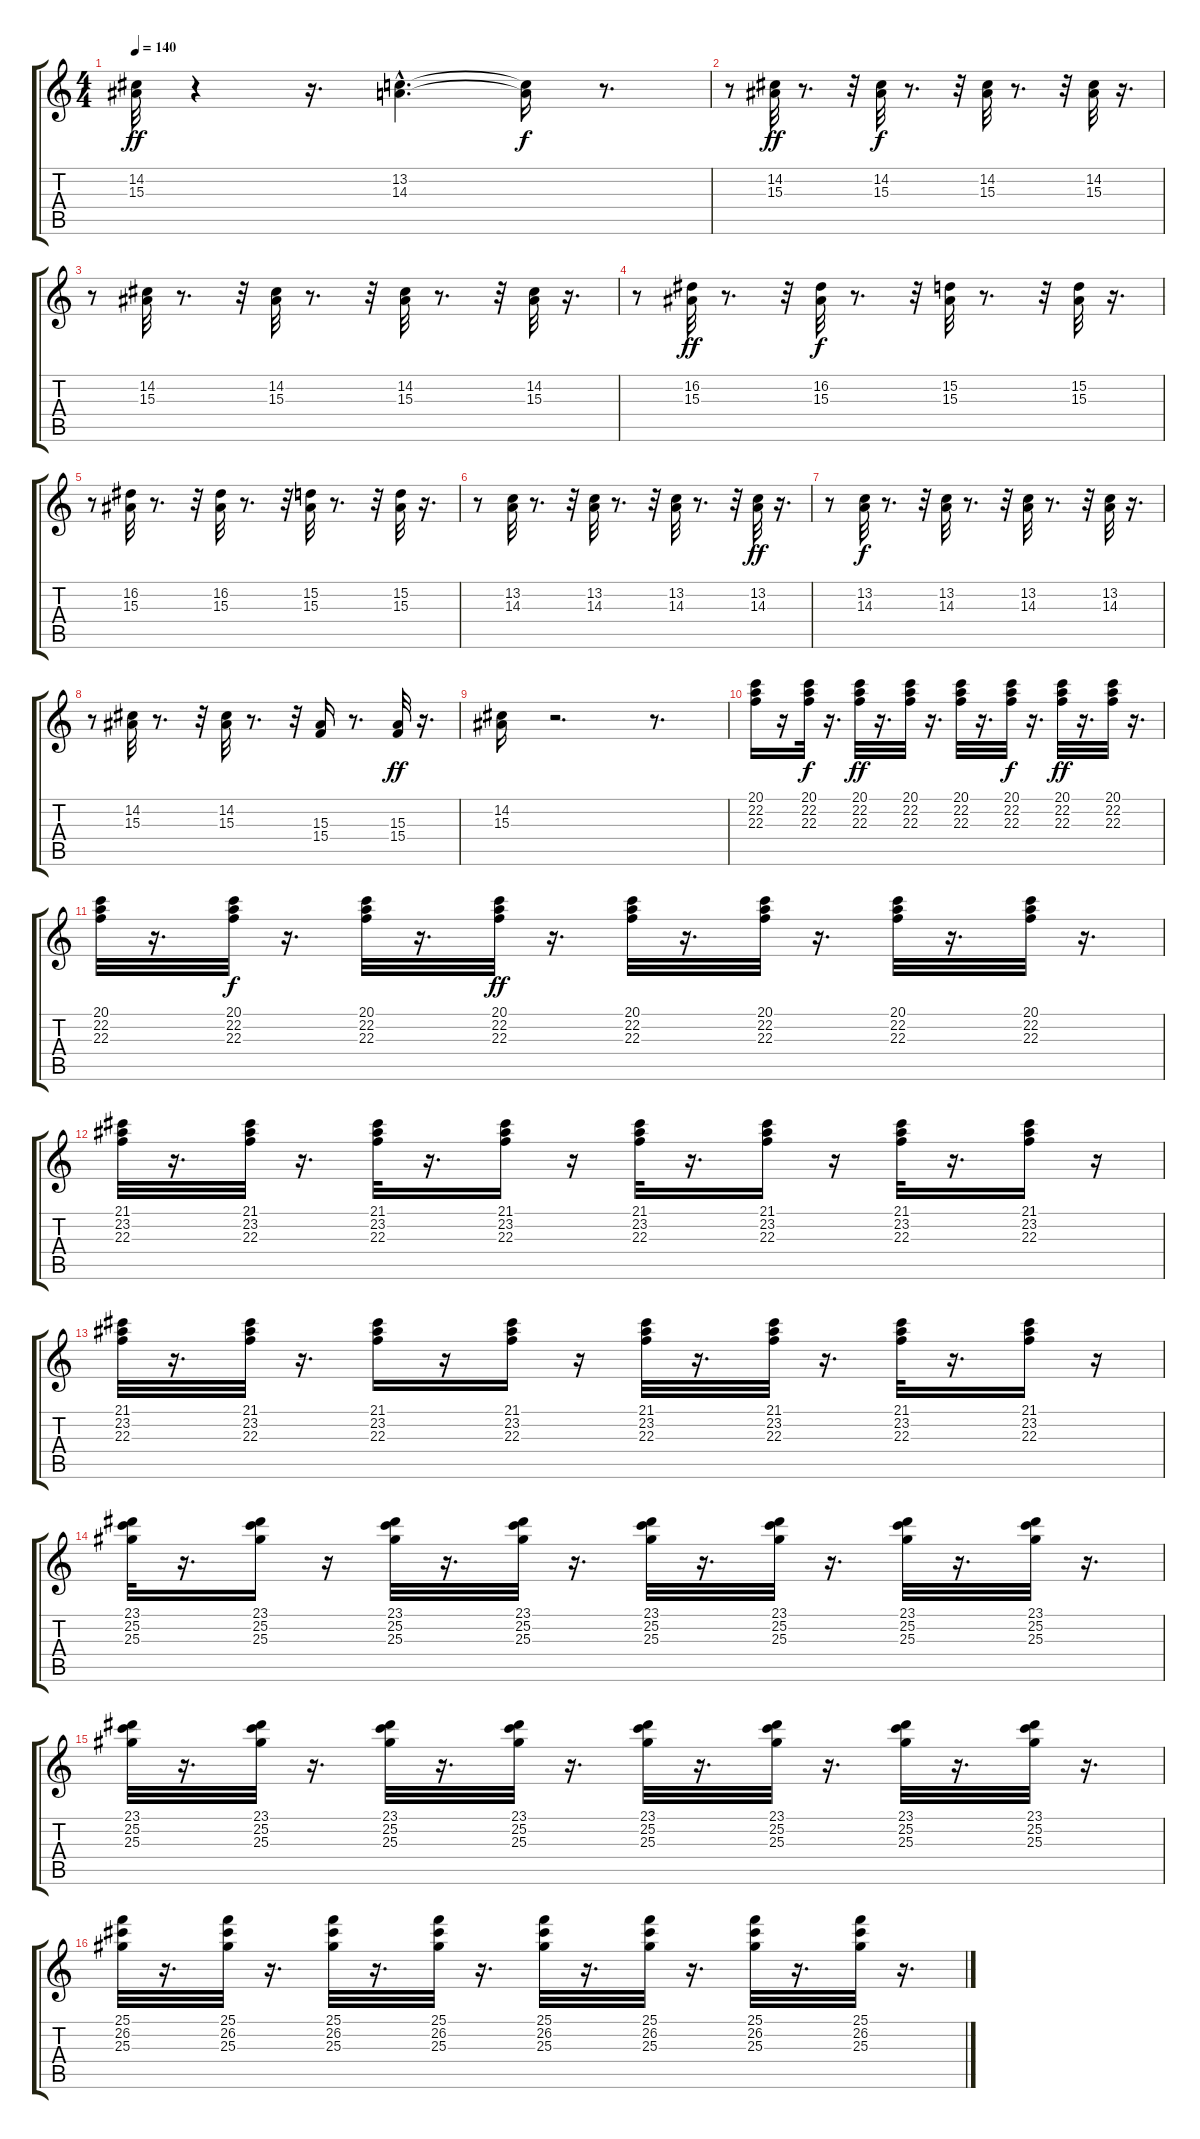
\track "" {instrument percussiveorgan}
\staff {score tabs}
\tuning (E4 B3 G3 D3 A2 E2) {hide}
\ts (4 4)
\tempo 140
\clef g2
\ks c
(14.2 15.3).32{dy ff} r.4 r.16{d} (13.2{hac} 14.3{hac}).4{d} (13.2{t} 14.3{t}).16{dy f} r.8{d} |
r.8 (14.2 15.3).32{dy ff} r.8{d} r.32 (14.2 15.3).32{dy f} r.8{d} r.32 (14.2 15.3).32 r.8{d} r.32 (14.2 15.3).32 r.16{d} |
r.8 (14.2 15.3).32 r.8{d} r.32 (14.2 15.3).32 r.8{d} r.32 (14.2 15.3).32 r.8{d} r.32 (14.2 15.3).32 r.16{d} |
r.8 (16.2 15.3).32{dy ff} r.8{d} r.32 (16.2 15.3).32{dy f} r.8{d} r.32 (15.2 15.3).32 r.8{d} r.32 (15.2 15.3).32 r.16{d} |
r.8 (16.2 15.3).32 r.8{d} r.32 (16.2 15.3).32 r.8{d} r.32 (15.2 15.3).32 r.8{d} r.32 (15.2 15.3).32 r.16{d} |
r.8 (13.2 14.3).32 r.8{d} r.32 (13.2 14.3).32 r.8{d} r.32 (13.2 14.3).32 r.8{d} r.32 (13.2 14.3).32{dy ff} r.16{d} |
r.8 (13.2 14.3).32{dy f} r.8{d} r.32 (13.2 14.3).32 r.8{d} r.32 (13.2 14.3).32 r.8{d} r.32 (13.2 14.3).32 r.16{d} |
r.8 (14.2 15.3).32 r.8{d} r.32 (14.2 15.3).32 r.8{d} r.32 (15.3 15.4).16 r.8{d} (15.3 15.4).32{dy ff} r.16{d} |
(14.2 15.3).16 r.2{d} r.8{d} |
(20.1 22.2 22.3).16 r.16 (20.1 22.2 22.3).32{dy f} r.16{d} (20.1 22.2 22.3).32{dy ff} r.16{d} (20.1 22.2 22.3).32 r.16{d} (20.1 22.2 22.3).32 r.16{d} (20.1 22.2 22.3).32{dy f} r.16{d} (20.1 22.2 22.3).32{dy ff} r.16{d} (20.1 22.2 22.3).32 r.16{d} |
(20.1 22.2 22.3).32 r.16{d} (20.1 22.2 22.3).32{dy f} r.16{d} (20.1 22.2 22.3).32 r.16{d} (20.1 22.2 22.3).32{dy ff} r.16{d} (20.1 22.2 22.3).32 r.16{d} (20.1 22.2 22.3).32 r.16{d} (20.1 22.2 22.3).32 r.16{d} (20.1 22.2 22.3).32 r.16{d} |
(21.1 23.2 22.3).32 r.16{d} (21.1 23.2 22.3).32 r.16{d} (21.1 23.2 22.3).32 r.16{d} (21.1 23.2 22.3).16 r.16 (21.1 23.2 22.3).32 r.16{d} (21.1 23.2 22.3).16 r.16 (21.1 23.2 22.3).32 r.16{d} (21.1 23.2 22.3).16 r.16 |
(21.1 23.2 22.3).32 r.16{d} (21.1 23.2 22.3).32 r.16{d} (21.1 23.2 22.3).16 r.16 (21.1 23.2 22.3).16 r.16 (21.1 23.2 22.3).32 r.16{d} (21.1 23.2 22.3).32 r.16{d} (21.1 23.2 22.3).32 r.16{d} (21.1 23.2 22.3).16 r.16 |
(23.1 25.2 25.3).32 r.16{d} (23.1 25.2 25.3).16 r.16 (23.1 25.2 25.3).32 r.16{d} (23.1 25.2 25.3).32 r.16{d} (23.1 25.2 25.3).32 r.16{d} (23.1 25.2 25.3).32 r.16{d} (23.1 25.2 25.3).32 r.16{d} (23.1 25.2 25.3).32 r.16{d} |
(23.1 25.2 25.3).32 r.16{d} (23.1 25.2 25.3).32 r.16{d} (23.1 25.2 25.3).32 r.16{d} (23.1 25.2 25.3).32 r.16{d} (23.1 25.2 25.3).32 r.16{d} (23.1 25.2 25.3).32 r.16{d} (23.1 25.2 25.3).32 r.16{d} (23.1 25.2 25.3).32 r.16{d} |
(25.1 26.2 25.3).32 r.16{d} (25.1 26.2 25.3).32 r.16{d} (25.1 26.2 25.3).32 r.16{d} (25.1 26.2 25.3).32 r.16{d} (25.1 26.2 25.3).32 r.16{d} (25.1 26.2 25.3).32 r.16{d} (25.1 26.2 25.3).32 r.16{d} (25.1 26.2 25.3).32 r.16{d}
